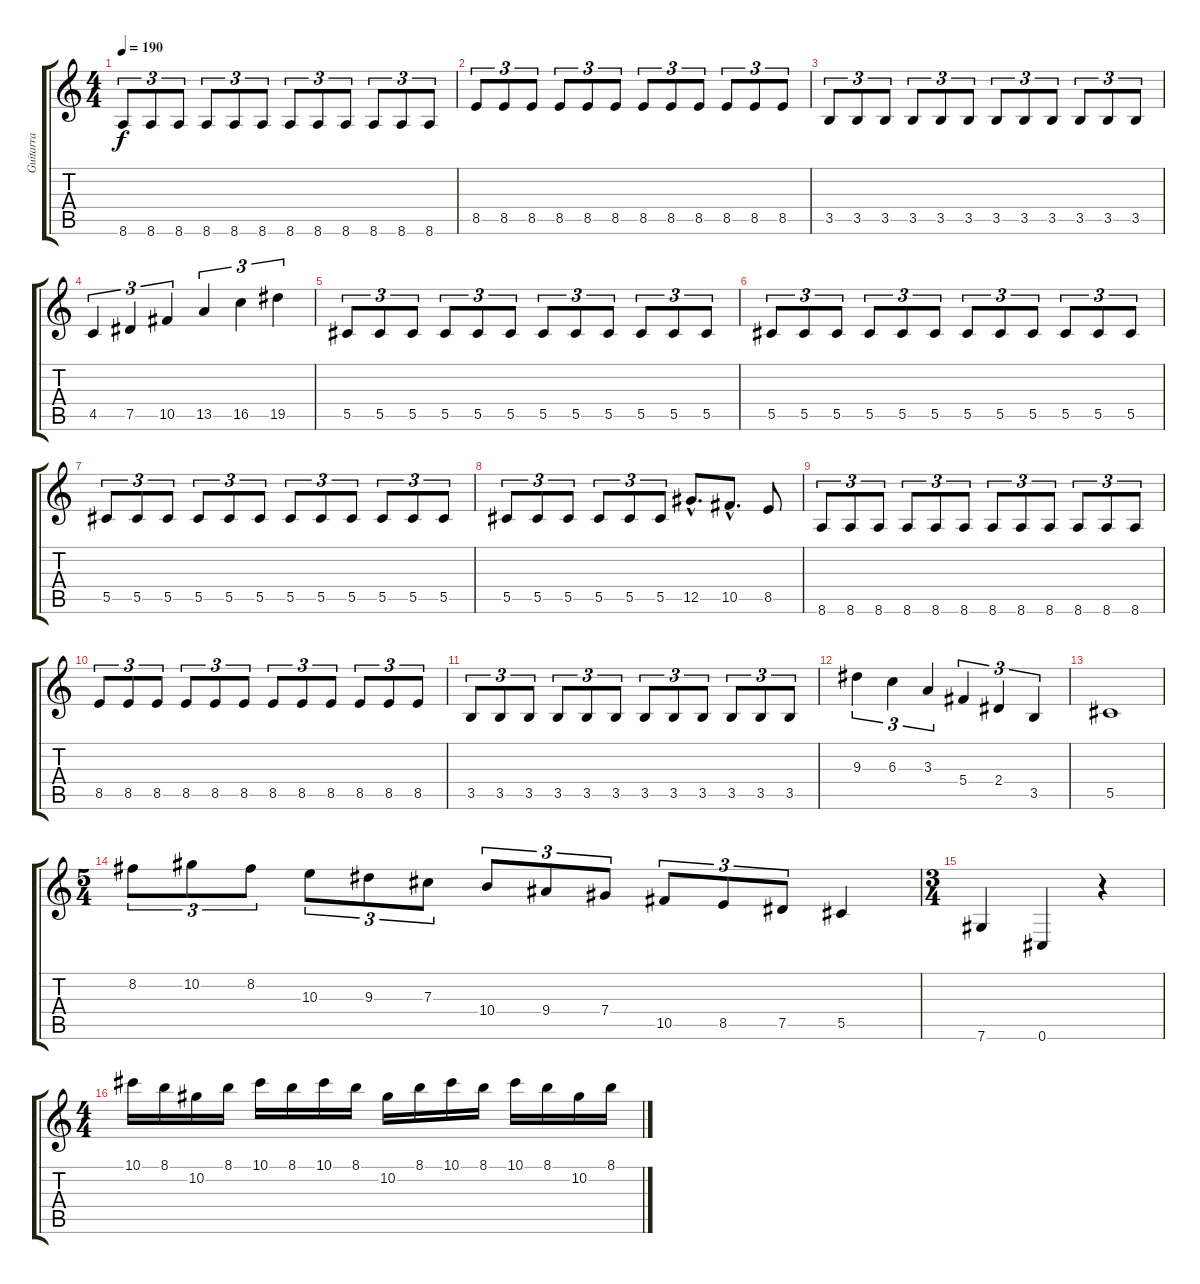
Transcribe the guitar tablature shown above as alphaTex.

\track ("Guitarra" "Guitarra") {instrument overdrivenguitar}
\staff {score tabs}
\tuning (Eb4 Bb3 Gb3 Db3 Ab2 Db2) {hide}
\ts (4 4)
\tempo 190
\clef g2
\ks c
8.6.8{tu (3 2) dy f} 8.6.8{tu (3 2)} 8.6.8{tu (3 2)} 8.6.8{tu (3 2)} 8.6.8{tu (3 2)} 8.6.8{tu (3 2)} 8.6.8{tu (3 2)} 8.6.8{tu (3 2)} 8.6.8{tu (3 2)} 8.6.8{tu (3 2)} 8.6.8{tu (3 2)} 8.6.8{tu (3 2)} |
8.5.8{tu (3 2)} 8.5.8{tu (3 2)} 8.5.8{tu (3 2)} 8.5.8{tu (3 2)} 8.5.8{tu (3 2)} 8.5.8{tu (3 2)} 8.5.8{tu (3 2)} 8.5.8{tu (3 2)} 8.5.8{tu (3 2)} 8.5.8{tu (3 2)} 8.5.8{tu (3 2)} 8.5.8{tu (3 2)} |
3.5.8{tu (3 2)} 3.5.8{tu (3 2)} 3.5.8{tu (3 2)} 3.5.8{tu (3 2)} 3.5.8{tu (3 2)} 3.5.8{tu (3 2)} 3.5.8{tu (3 2)} 3.5.8{tu (3 2)} 3.5.8{tu (3 2)} 3.5.8{tu (3 2)} 3.5.8{tu (3 2)} 3.5.8{tu (3 2)} |
4.5.4{tu (3 2)} 7.5.4{tu (3 2)} 10.5.4{tu (3 2)} 13.5.4{tu (3 2)} 16.5.4{tu (3 2)} 19.5.4{tu (3 2)} |
5.5.8{tu (3 2)} 5.5.8{tu (3 2)} 5.5.8{tu (3 2)} 5.5.8{tu (3 2)} 5.5.8{tu (3 2)} 5.5.8{tu (3 2)} 5.5.8{tu (3 2)} 5.5.8{tu (3 2)} 5.5.8{tu (3 2)} 5.5.8{tu (3 2)} 5.5.8{tu (3 2)} 5.5.8{tu (3 2)} |
5.5.8{tu (3 2)} 5.5.8{tu (3 2)} 5.5.8{tu (3 2)} 5.5.8{tu (3 2)} 5.5.8{tu (3 2)} 5.5.8{tu (3 2)} 5.5.8{tu (3 2)} 5.5.8{tu (3 2)} 5.5.8{tu (3 2)} 5.5.8{tu (3 2)} 5.5.8{tu (3 2)} 5.5.8{tu (3 2)} |
5.5.8{tu (3 2)} 5.5.8{tu (3 2)} 5.5.8{tu (3 2)} 5.5.8{tu (3 2)} 5.5.8{tu (3 2)} 5.5.8{tu (3 2)} 5.5.8{tu (3 2)} 5.5.8{tu (3 2)} 5.5.8{tu (3 2)} 5.5.8{tu (3 2)} 5.5.8{tu (3 2)} 5.5.8{tu (3 2)} |
5.5.8{tu (3 2)} 5.5.8{tu (3 2)} 5.5.8{tu (3 2)} 5.5.8{tu (3 2)} 5.5.8{tu (3 2)} 5.5.8{tu (3 2)} 12.5{hac}.8{d} 10.5{hac}.8{d} 8.5.8 |
8.6.8{tu (3 2)} 8.6.8{tu (3 2)} 8.6.8{tu (3 2)} 8.6.8{tu (3 2)} 8.6.8{tu (3 2)} 8.6.8{tu (3 2)} 8.6.8{tu (3 2)} 8.6.8{tu (3 2)} 8.6.8{tu (3 2)} 8.6.8{tu (3 2)} 8.6.8{tu (3 2)} 8.6.8{tu (3 2)} |
8.5.8{tu (3 2)} 8.5.8{tu (3 2)} 8.5.8{tu (3 2)} 8.5.8{tu (3 2)} 8.5.8{tu (3 2)} 8.5.8{tu (3 2)} 8.5.8{tu (3 2)} 8.5.8{tu (3 2)} 8.5.8{tu (3 2)} 8.5.8{tu (3 2)} 8.5.8{tu (3 2)} 8.5.8{tu (3 2)} |
3.5.8{tu (3 2)} 3.5.8{tu (3 2)} 3.5.8{tu (3 2)} 3.5.8{tu (3 2)} 3.5.8{tu (3 2)} 3.5.8{tu (3 2)} 3.5.8{tu (3 2)} 3.5.8{tu (3 2)} 3.5.8{tu (3 2)} 3.5.8{tu (3 2)} 3.5.8{tu (3 2)} 3.5.8{tu (3 2)} |
9.3.4{tu (3 2)} 6.3.4{tu (3 2)} 3.3.4{tu (3 2)} 5.4.4{tu (3 2)} 2.4.4{tu (3 2)} 3.5.4{tu (3 2)} |
5.5.1 |
\ts (5 4)
8.2.8{tu (3 2) volume 14} 10.2.8{tu (3 2)} 8.2.8{tu (3 2)} 10.3.8{tu (3 2)} 9.3.8{tu (3 2)} 7.3.8{tu (3 2)} 10.4.8{tu (3 2)} 9.4.8{tu (3 2)} 7.4.8{tu (3 2)} 10.5.8{tu (3 2)} 8.5.8{tu (3 2)} 7.5.8{tu (3 2)} 5.5.4 |
\ts (3 4)
7.6.4 0.6.4 r.4 |
\ts (4 4)
10.1.16 8.1.16 10.2.16 8.1.16 10.1.16 8.1.16 10.1.16 8.1.16 10.2.16 8.1.16 10.1.16 8.1.16 10.1.16 8.1.16 10.2.16 8.1.16
